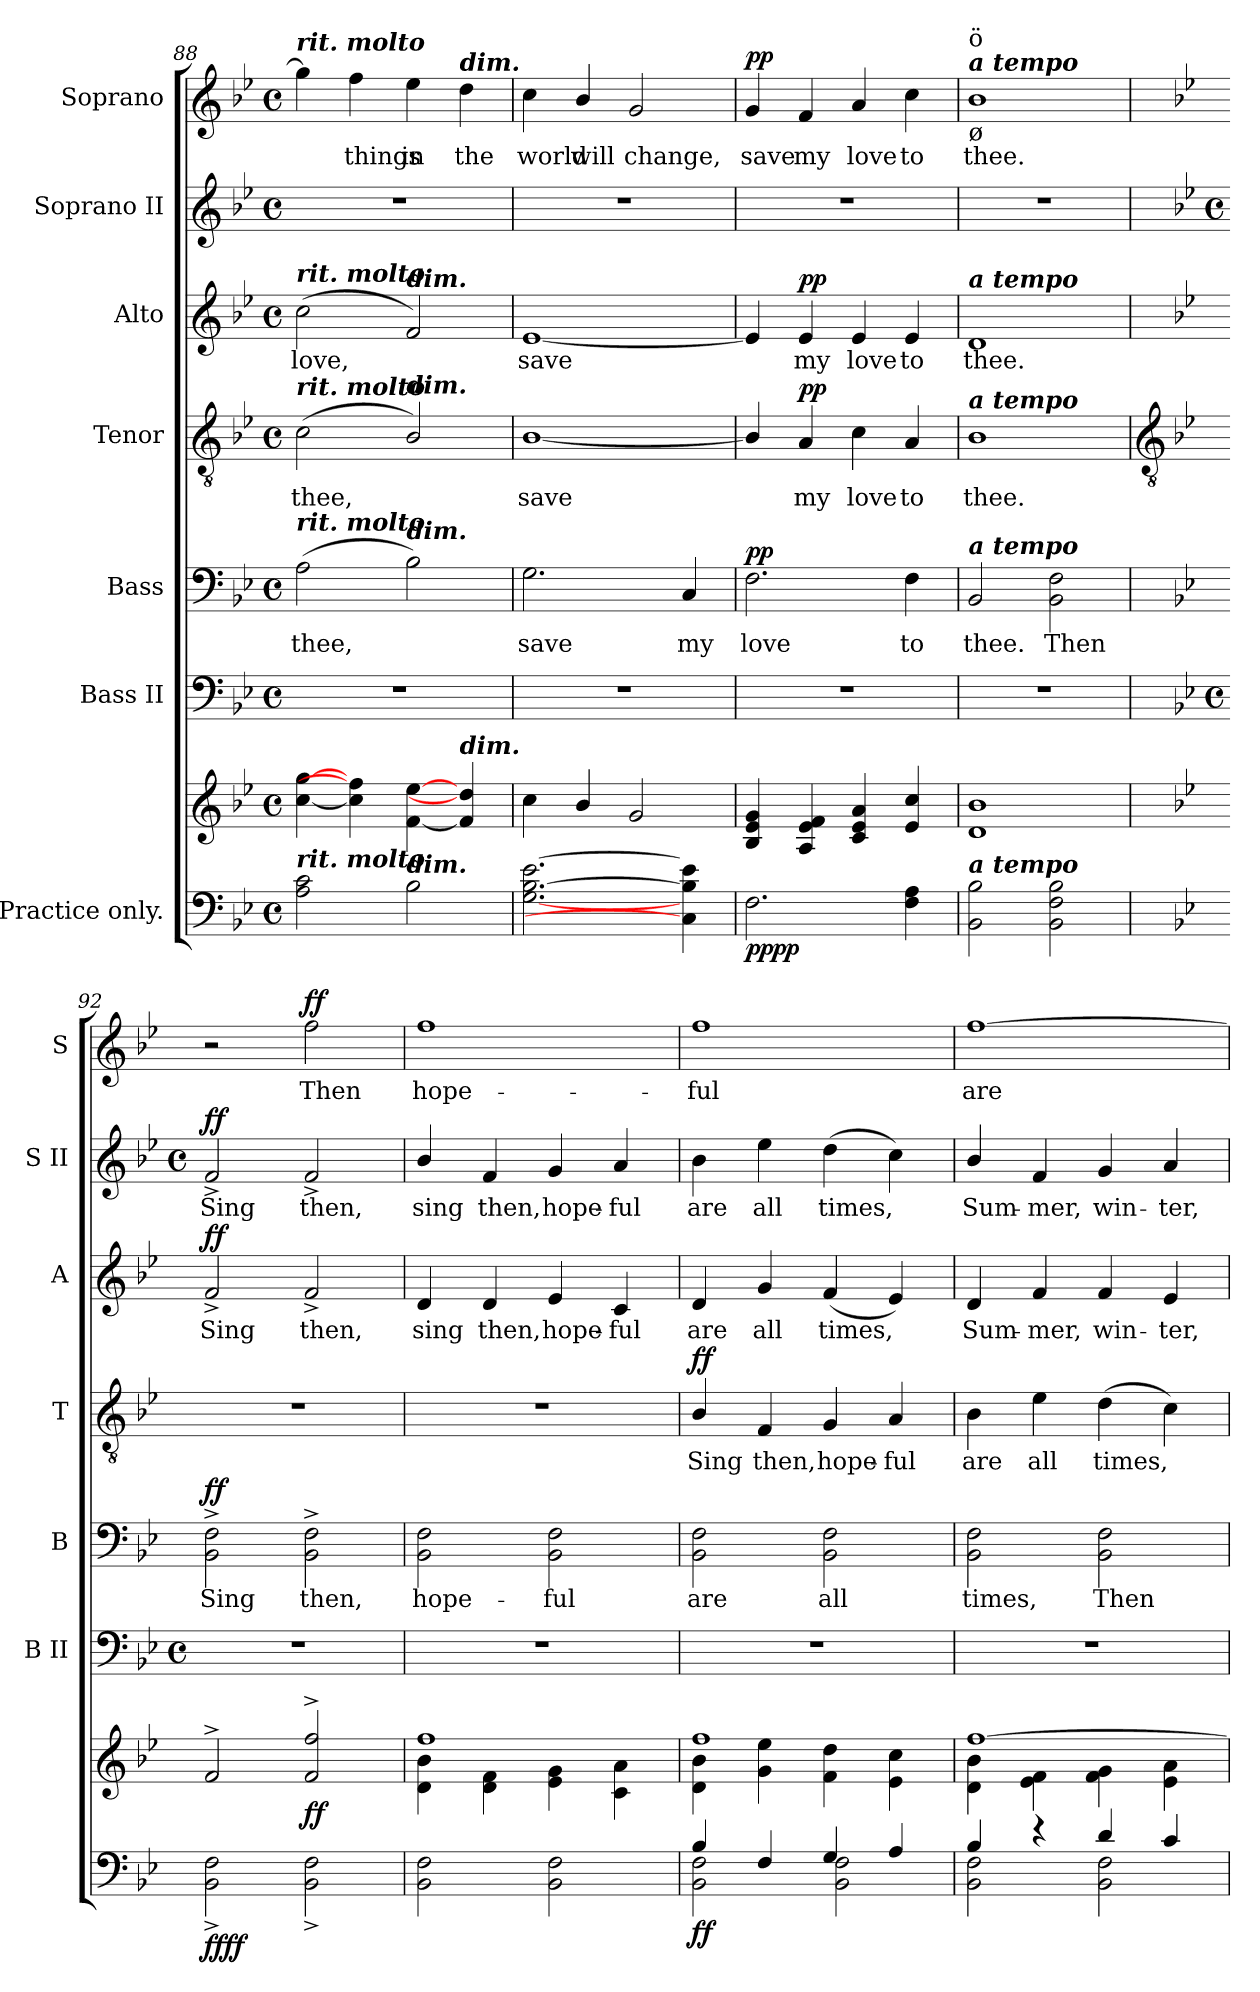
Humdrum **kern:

**kern	**kern	**dynam	**kern	**kern	**text	**dynam	**kern	**text	**dynam	**kern	**text	**dynam	**kern	**text	**dynam	**kern	**text	**dynam
*part7	*part7	*part7	*part6	*part5	*part5	*part5	*part4	*part4	*part4	*part3	*part3	*part3	*part2	*part2	*part2	*part1	*part1	*part1
*staff8	*staff7	*staff7/8	*staff6	*staff5	*staff5	*staff5	*staff4	*staff4	*staff4	*staff3	*staff3	*staff3	*staff2	*staff2	*staff2	*staff1	*staff1	*staff1
*I"Practice only.	*	*	*I"Bass II	*I"Bass	*	*	*I"Tenor	*	*	*I"Alto	*	*	*I"Soprano II	*	*	*I"Soprano	*	*
*	*	*	*I'B II	*I'B	*	*	*I'T	*	*	*I'A	*	*	*I'S II	*	*	*I'S	*	*
*clefF4	*clefG2	*	*clefF4	*clefF4	*	*	*clefGv2	*	*	*clefG2	*	*	*clefG2	*	*	*clefG2	*	*
*k[b-e-]	*k[b-e-]	*	*k[b-e-]	*k[b-e-]	*	*	*k[b-e-]	*	*	*k[b-e-]	*	*	*k[b-e-]	*	*	*k[b-e-]	*	*
*B-:	*B-:	*	*B-:	*B-:	*	*	*B-:	*	*	*B-:	*	*	*B-:	*	*	*B-:	*	*
*M4/4	*M4/4	*	*M4/4	*M4/4	*	*	*M4/4	*	*	*M4/4	*	*	*M4/4	*	*	*M4/4	*	*
*met(c)	*met(c)	*	*met(c)	*met(c)	*	*	*met(c)	*	*	*met(c)	*	*	*met(c)	*	*	*met(c)	*	*
=88	=88	=88	=88	=88	=88	=88	=88	=88	=88	=88	=88	=88	=88	=88	=88	=88	=88	=88
!	!	!	!	!	!	!	!	!	!	!	!	!	!	!	!	!LO:TX:a:Bi:t=rit. molto	!	!
!	!	!	!	!	!	!	!	!	!	!LO:TX:a:Bi:t=rit. molto	!	!	!	!	!	!	!	!
!	!	!	!	!	!	!	!LO:TX:a:Bi:t=rit. molto	!	!	!	!	!	!	!	!	!	!	!
!	!	!	!	!LO:TX:a:Bi:t=rit. molto	!	!	!	!	!	!	!	!	!	!	!	!	!	!
!LO:TX:a:Bi:t=rit. molto	!	!	!	!	!	!	!	!	!	!	!	!	!	!	!	!	!	!
!	!	!	!	!	!LO:LY:b	!	!	!LO:LY:b	!	!	!LO:LY:b	!	!	!	!	!	!	!
2A 2c	[4cc [4gg	.	1r	(>2A	thee,	.	(<2c	thee,	.	(<2cc	love,	.	1r	.	.	4gg]	.	.
!	!	!	!	!	!	!	!	!	!	!	!	!	!	!	!	!	!LO:LY:b	!
.	4cc] 4ff]	.	.	.	.	.	.	.	.	.	.	.	.	.	.	4ff	things	.
!	!	!	!	!	!	!	!	!	!	!LO:TX:a:Bi:t=dim.	!	!	!	!	!	!	!	!
!	!	!	!	!	!	!	!LO:TX:a:Bi:t=dim.	!	!	!	!	!	!	!	!	!	!	!
!	!	!	!	!LO:TX:a:Bi:t=dim.	!	!	!	!	!	!	!	!	!	!	!	!	!	!
!LO:TX:a:Bi:t=dim.	!	!	!	!	!	!	!	!	!	!	!	!	!	!	!	!	!	!
!	!	!	!	!	!	!	!	!	!	!	!	!	!	!	!	!	!LO:LY:b	!
2B-	[4f [4ee-	.	.	2B-)	.	.	2B-/)	.	.	2f)	.	.	.	.	.	4ee-	in	.
!	!	!	!	!	!	!	!	!	!	!	!	!	!	!	!	!LO:TX:a:Bi:t=dim.	!	!
!	!LO:TX:a:Bi:t=dim.	!	!	!	!	!	!	!	!	!	!	!	!	!	!	!	!	!
!	!	!	!	!	!	!	!	!	!	!	!	!	!	!	!	!	!LO:LY:b	!
.	4f] 4dd]	.	.	.	.	.	.	.	.	.	.	.	.	.	.	4dd	the	.
=89	=89	=89	=89	=89	=89	=89	=89	=89	=89	=89	=89	=89	=89	=89	=89	=89	=89	=89
!	!	!	!	!	!LO:LY:b	!	!	!LO:LY:b	!	!	!LO:LY:b	!	!	!	!	!	!LO:LY:b	!
[2.G [2.B- [2.e-	4cc	.	1r	2.G	save	.	[1B-/	save	.	[1e-	save	.	1r	.	.	4cc	world	.
!	!	!	!	!	!	!	!	!	!	!	!	!	!	!	!	!	!LO:LY:b	!
.	4b-/	.	.	.	.	.	.	.	.	.	.	.	.	.	.	4b-/	will	.
!	!	!	!	!	!	!	!	!	!	!	!	!	!	!	!	!	!LO:LY:b	!
.	2g	.	.	.	.	.	.	.	.	.	.	.	.	.	.	2g	change,	.
!	!	!	!	!	!LO:LY:b	!	!	!	!	!	!	!	!	!	!	!	!	!
4C] 4B-] 4e-]	.	.	.	4C	my	.	.	.	.	.	.	.	.	.	.	.	.	.
=90	=90	=90	=90	=90	=90	=90	=90	=90	=90	=90	=90	=90	=90	=90	=90	=90	=90	=90
!	!	!LO:DY:b=2	!	!	!LO:LY:b	!	!	!	!	!	!	!	!	!	!	!	!LO:LY:b	!
!	!	!LO:DY:n=1:b	!	!	!	!LO:DY:b	!	!	!	!	!	!	!	!	!	!	!	!LO:DY:b
2.F	4B- 4e- 4g	pp pp	1r	2.F	love	pp	4B-/]	.	.	4e-]	.	.	1r	.	.	4g	save	pp
!	!	!	!	!	!	!	!	!LO:LY:b	!LO:DY:b	!	!LO:LY:b	!LO:DY:b	!	!	!	!	!LO:LY:b	!
.	4A 4e- 4f	.	.	.	.	.	4A	my	pp	4e-	my	pp	.	.	.	4f	my	.
!	!	!	!	!	!	!	!	!LO:LY:b	!	!	!LO:LY:b	!	!	!	!	!	!LO:LY:b	!
.	4c 4e- 4a	.	.	.	.	.	4c	love	.	4e-	love	.	.	.	.	4a	love	.
!	!	!	!	!	!LO:LY:b	!	!	!LO:LY:b	!	!	!LO:LY:b	!	!	!	!	!	!LO:LY:b	!
4F 4A	4e- 4cc	.	.	4F	to	.	4A	to	.	4e-	to	.	.	.	.	4cc	to	.
=91	=91	=91	=91	=91	=91	=91	=91	=91	=91	=91	=91	=91	=91	=91	=91	=91	=91	=91
!	!	!	!	!	!	!	!	!	!	!	!	!	!	!	!	!LO:TX:a:Bi:t=a tempo	!	!
!	!	!	!	!	!	!	!	!	!	!	!	!	!	!	!	!LO:TX:b:t=ø	!	!
!	!	!	!	!	!	!	!	!	!	!	!	!	!	!	!	!LO:TX:a:t=ö	!	!
!	!	!	!	!	!	!	!	!	!	!LO:TX:a:Bi:t=a tempo	!	!	!	!	!	!	!	!
!	!	!	!	!	!	!	!LO:TX:a:Bi:t=a tempo	!	!	!	!	!	!	!	!	!	!	!
!	!	!	!	!LO:TX:a:Bi:t=a tempo	!	!	!	!	!	!	!	!	!	!	!	!	!	!
!LO:TX:a:Bi:t=a tempo	!	!	!	!	!	!	!	!	!	!	!	!	!	!	!	!	!	!
!	!	!	!	!	!LO:LY:b	!	!	!LO:LY:b	!	!	!LO:LY:b	!	!	!	!	!	!LO:LY:b	!
2BB- 2B-	1d 1b-	.	1r	2BB-	thee.	.	1B-	thee.	.	1d	thee.	.	1r	.	.	1b-	thee.	.
!	!	!	!	!	!LO:LY:b	!	!	!	!	!	!	!	!	!	!	!	!	!
2BB- 2F 2B-	.	.	.	2BB- 2F	Then	.	.	.	.	.	.	.	.	.	.	.	.	.
!!LO:LB:g=z
=92	=92	=92	=92	=92	=92	=92	=92	=92	=92	=92	=92	=92	=92	=92	=92	=92	=92	=92
*	*	*	*	*	*	*	*clefGv2	*	*	*	*	*	*	*	*	*	*	*
*	*	*	*	*	*	*	*	*	*	*	*	*	*k[b-e-]	*	*	*	*	*
*	*	*	*	*	*	*	*	*	*	*	*	*	*B-:	*	*	*	*	*
*	*	*	*M4/4	*	*	*	*	*	*	*	*	*	*M4/4	*	*	*	*	*
*	*	*	*met(c)	*	*	*	*	*	*	*	*	*	*met(c)	*	*	*	*	*
*^	*^	*	*	*	*	*	*	*	*	*	*	*	*	*	*	*	*	*
!	!	!	!	!LO:DY:b=2	!	!	!LO:LY:b	!	!	!	!	!	!LO:LY:b	!	!	!LO:LY:b	!	!	!	!
!	!	!	!	!LO:DY:n=1:b	!	!	!	!LO:DY:b	!	!	!	!	!	!LO:DY:b	!	!	!LO:DY:b	!	!	!
1ryy	2BB-\^ 2F\^	2f^	1ryy	ff ff	1r	2BB-^ 2F^	Sing	ff	1r	.	.	2f^	Sing	ff	2f^	Sing	ff	2r	.	.
!	!	!	!	!LO:DY:n=2:b	!	!	!LO:LY:b	!	!	!	!	!	!LO:LY:b	!	!	!LO:LY:b	!	!	!LO:LY:b	!LO:DY:b
.	2BB-\^ 2F\^	2f^ 2ff^	.	ff	.	2BB-^ 2F^	then,	.	.	.	.	2f^	then,	.	2f^	then,	.	2ff	Then	ff
=93	=93	=93	=93	=93	=93	=93	=93	=93	=93	=93	=93	=93	=93	=93	=93	=93	=93	=93	=93	=93
!	!	!	!	!	!	!	!LO:LY:b	!	!	!	!	!	!LO:LY:b	!	!	!LO:LY:b	!	!	!LO:LY:b	!
1ryy	2BB-\ 2F\	1ff	4d\ 4b-\	.	1r	2BB- 2F	hope-	.	1r	.	.	4d	sing	.	4b-/	sing	.	1ff	hope-	.
!	!	!	!	!	!	!	!	!	!	!	!	!	!LO:LY:b	!	!	!LO:LY:b	!	!	!	!
.	.	.	4d\ 4f\	.	.	.	.	.	.	.	.	4d	then,	.	4f	then,	.	.	.	.
!	!	!	!	!	!	!	!LO:LY:b	!	!	!	!	!	!LO:LY:b	!	!	!LO:LY:b	!	!	!	!
.	2BB-\ 2F\	.	4e-\ 4g\	.	.	2BB- 2F	-ful	.	.	.	.	4e-	hope-	.	4g	hope-	.	.	.	.
!	!	!	!	!	!	!	!	!	!	!	!	!	!LO:LY:b	!	!	!LO:LY:b	!	!	!	!
.	.	.	4c\ 4a\	.	.	.	.	.	.	.	.	4c	-ful	.	4a	-ful	.	.	.	.
=94	=94	=94	=94	=94	=94	=94	=94	=94	=94	=94	=94	=94	=94	=94	=94	=94	=94	=94	=94	=94
!	!	!	!	!LO:DY:b=2	!	!	!LO:LY:b	!	!	!LO:LY:b	!LO:DY:b	!	!LO:LY:b	!	!	!LO:LY:b	!	!	!LO:LY:b	!
4B-/	2BB-\ 2F\	1ff	4d\ 4b-\	ff	1r	2BB- 2F	are	.	4B-/	Sing	ff	4d	are	.	4b-	are	.	1ff	-ful	.
!	!	!	!	!	!	!	!	!	!	!LO:LY:b	!	!	!LO:LY:b	!	!	!LO:LY:b	!	!	!	!
4F/	.	.	4g\ 4ee-\	.	.	.	.	.	4F	then,	.	4g	all	.	4ee-	all	.	.	.	.
!	!	!	!	!	!	!	!LO:LY:b	!	!	!LO:LY:b	!	!	!LO:LY:b	!	!	!LO:LY:b	!	!	!	!
4G/	2BB-\ 2F\	.	4f\ 4dd\	.	.	2BB- 2F	all	.	4G	hope-	.	(<4f	times,	.	(>4dd	times,	.	.	.	.
!	!	!	!	!	!	!	!	!	!	!LO:LY:b	!	!	!	!	!	!	!	!	!	!
4A/	.	.	4e-\ 4cc\	.	.	.	.	.	4A	-ful	.	4e-)	.	.	4cc)	.	.	.	.	.
=95	=95	=95	=95	=95	=95	=95	=95	=95	=95	=95	=95	=95	=95	=95	=95	=95	=95	=95	=95	=95
!	!	!	!	!	!	!	!LO:LY:b	!	!	!LO:LY:b	!	!	!LO:LY:b	!	!	!LO:LY:b	!	!	!LO:LY:b	!
4B-/	2BB-\ 2F\	[1ff	4d\ 4b-\	.	1r	2BB- 2F	times,	.	4B-	are	.	4d	Sum-	.	4b-/	Sum-	.	[1ff	are	.
!	!	!	!	!	!	!	!	!	!	!LO:LY:b	!	!	!LO:LY:b	!	!	!LO:LY:b	!	!	!	!
4r	.	.	4e-\ 4f\	.	.	.	.	.	4e-	all	.	4f	-mer,	.	4f	-mer,	.	.	.	.
!	!	!	!	!	!	!	!LO:LY:b	!	!	!LO:LY:b	!	!	!LO:LY:b	!	!	!LO:LY:b	!	!	!	!
4d/	2BB-\ 2F\	.	4f\ 4g\	.	.	2BB- 2F	Then	.	(>4d	times,	.	4f	win-	.	4g	win-	.	.	.	.
!	!	!	!	!	!	!	!	!	!	!	!	!	!LO:LY:b	!	!	!LO:LY:b	!	!	!	!
4c/	.	.	4e-\ 4a\	.	.	.	.	.	4c)	.	.	4e-	-ter,	.	4a	-ter,	.	.	.	.
*v	*v	*	*	*	*	*	*	*	*	*	*	*	*	*	*	*	*	*	*	*
*	*v	*v	*	*	*	*	*	*	*	*	*	*	*	*	*	*	*	*	*
=	=	=	=	=	=	=	=	=	=	=	=	=	=	=	=	=	=	=
*-	*-	*-	*-	*-	*-	*-	*-	*-	*-	*-	*-	*-	*-	*-	*-	*-	*-	*-
